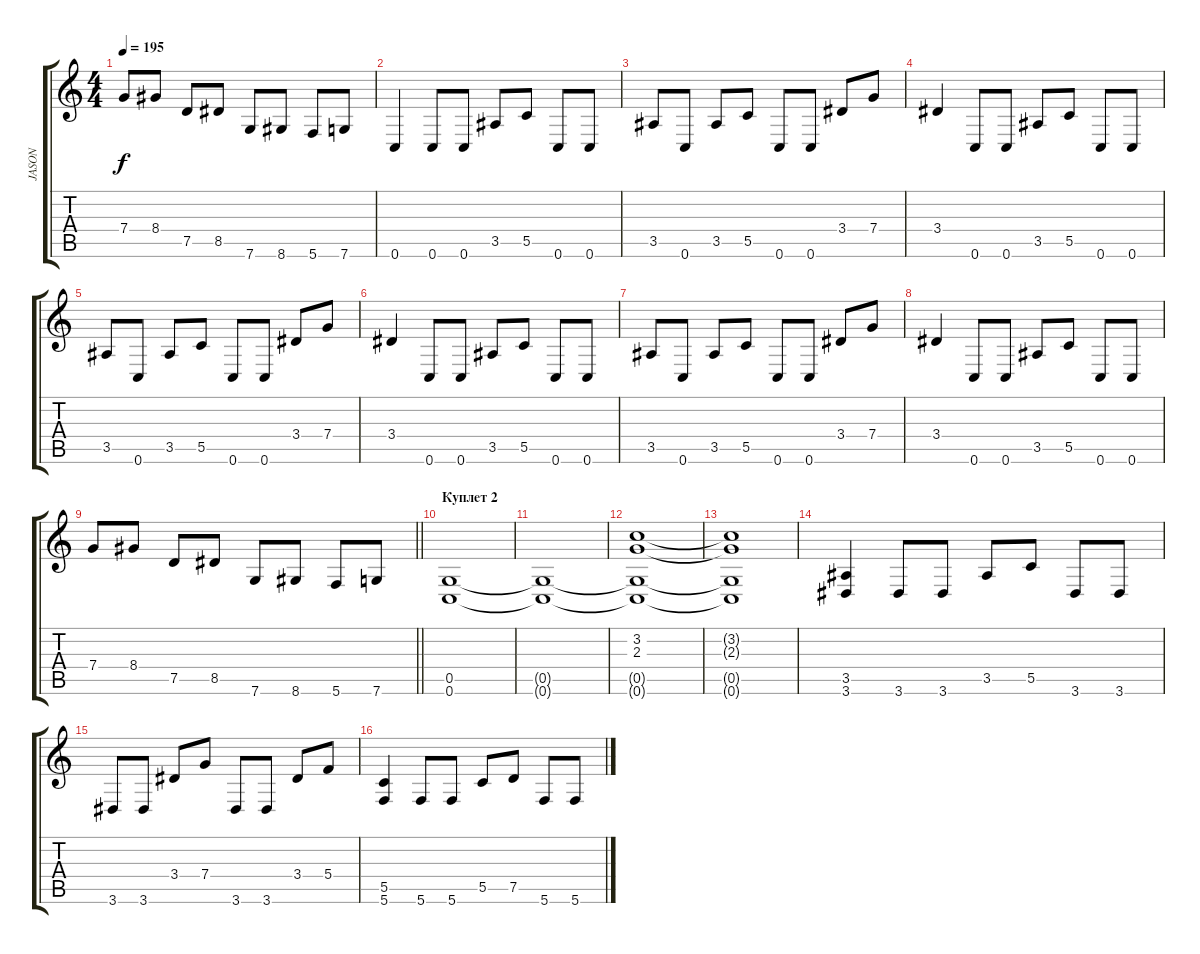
\track ("JASON" "JASON") {instrument distortionguitar}
\staff {score tabs}
\tuning (D4 A3 F3 C3 G2 C2) {hide}
\ts (4 4)
\tempo 195
\clef g2
\ks c
7.4.8{dy f} 8.4.8 7.5.8 8.5.8 7.6.8 8.6.8 5.6.8 7.6.8 |
0.6.4 0.6.8 0.6.8 3.5.8 5.5.8 0.6.8 0.6.8 |
3.5.8 0.6.8 3.5.8 5.5.8 0.6.8 0.6.8 3.4.8 7.4.8 |
3.4.4 0.6.8 0.6.8 3.5.8 5.5.8 0.6.8 0.6.8 |
3.5.8 0.6.8 3.5.8 5.5.8 0.6.8 0.6.8 3.4.8 7.4.8 |
3.4.4 0.6.8 0.6.8 3.5.8 5.5.8 0.6.8 0.6.8 |
3.5.8 0.6.8 3.5.8 5.5.8 0.6.8 0.6.8 3.4.8 7.4.8 |
3.4.4 0.6.8 0.6.8 3.5.8 5.5.8 0.6.8 0.6.8 |
\barLineRight lightlight
7.4.8 8.4.8 7.5.8 8.5.8 7.6.8 8.6.8 5.6.8 7.6.8 |
\section ("" "Куплет 2")
(0.5 0.6).1 |
(0.5{t} 0.6{t}).1 |
(3.2 2.3 0.5{t} 0.6{t}).1 |
(3.2{t} 2.3{t} 0.5{t} 0.6{t}).1 |
(3.5 3.6).4 3.6.8 3.6.8 3.5.8 5.5.8 3.6.8 3.6.8 |
3.6.8 3.6.8 3.4.8 7.4.8 3.6.8 3.6.8 3.4.8 5.4.8 |
(5.5 5.6).4 5.6.8 5.6.8 5.5.8 7.5.8 5.6.8 5.6.8
